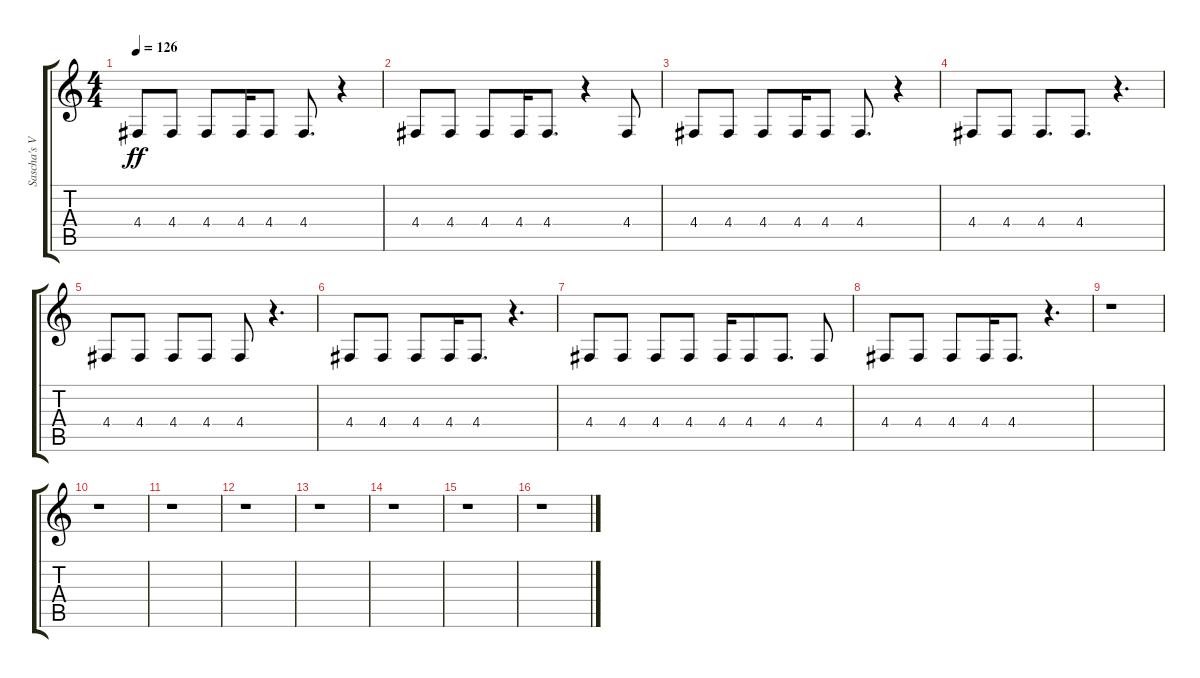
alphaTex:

\track ("Sascha's Vox" "Sascha's V") {instrument lead1square}
\staff {score tabs}
\tuning (E4 B3 G3 D3 A2 E2) {hide}
\ts (4 4)
\tempo 126
\clef g2
\ks c
4.4.8{dy ff} 4.4.8 4.4.8 4.4.16 4.4.8 4.4.8{d} r.4 |
4.4.8 4.4.8 4.4.8 4.4.16 4.4.8{d} r.4 4.4.8 |
4.4.8 4.4.8 4.4.8 4.4.16 4.4.8 4.4.8{d} r.4 |
4.4.8 4.4.8 4.4.8{d} 4.4.8{d} r.4{d} |
4.4.8 4.4.8 4.4.8 4.4.8 4.4.8 r.4{d} |
4.4.8 4.4.8 4.4.8 4.4.16 4.4.8{d} r.4{d} |
4.4.8 4.4.8 4.4.8 4.4.8 4.4.16 4.4.8 4.4.8{d} 4.4.8 |
4.4.8 4.4.8 4.4.8 4.4.16 4.4.8{d} r.4{d} |
r.1 |
r.1 |
r.1 |
r.1 |
r.1 |
r.1 |
r.1 |
r.1
